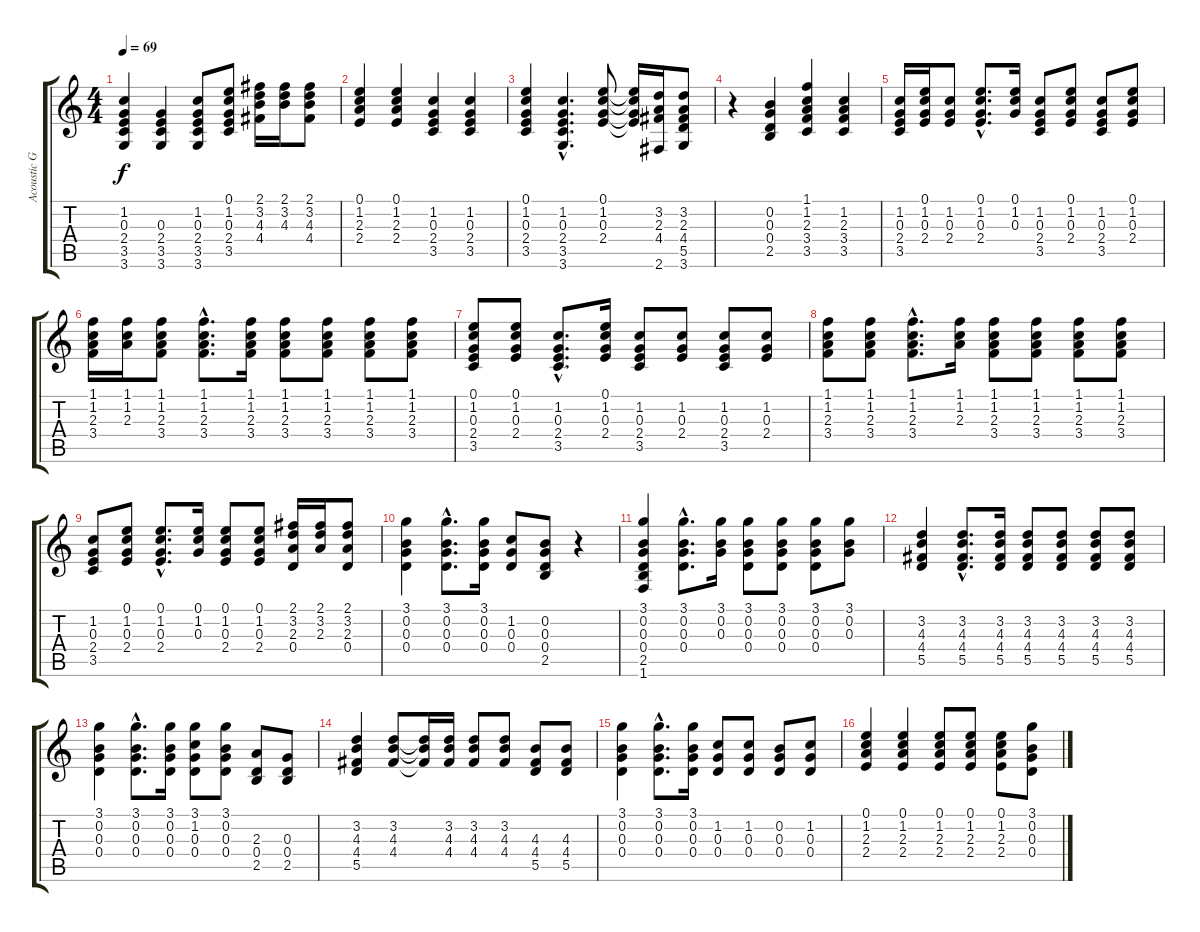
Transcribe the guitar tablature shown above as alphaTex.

\track ("Acoustic Guitar" "Acoustic G") {instrument acousticguitarsteel}
\staff {score tabs}
\tuning (E4 B3 G3 D3 A2 E2) {hide}
\ts (4 4)
\tempo 69
\clef g2
\ks c
(1.2 0.3 2.4 3.5 3.6).4{dy f} (0.3 2.4 3.5 3.6).4 (1.2 0.3 2.4 3.5 3.6).8 (0.1 1.2 0.3 2.4 3.5).8 (2.1 3.2 4.3 4.4).16 (2.1 3.2 4.3).16 (2.1 3.2 4.3 4.4).8 |
(0.1 1.2 2.3 2.4).4 (0.1 1.2 2.3 2.4).4 (1.2 0.3 2.4 3.5).4 (1.2 0.3 2.4 3.5).4 |
(0.1 1.2 0.3 2.4 3.5).4 (1.2{hac} 0.3{hac} 2.4{hac} 3.5{hac} 3.6{hac}).4{d} (0.1 1.2 0.3 2.4).8 (0.1{t} 1.2{t} 0.3{t} 2.4{t}).16 (3.2 2.3 4.4 2.6).16 (3.2 2.3 4.4 5.5 3.6).8 |
r.4 (0.2 0.3 0.4 2.5).4 (1.1 1.2 2.3 3.4 3.5).4 (1.2 2.3 3.4 3.5).4 |
(1.2 0.3 2.4 3.5).16 (0.1 1.2 0.3 2.4).16 (1.2 0.3 2.4).8 (0.1{hac} 1.2{hac} 0.3{hac} 2.4{hac}).8{d} (0.1 1.2 0.3).16 (1.2 0.3 2.4 3.5).8 (0.1 1.2 0.3 2.4).8 (1.2 0.3 2.4 3.5).8 (0.1 1.2 0.3 2.4).8 |
(1.1 1.2 2.3 3.4).16 (1.1 1.2 2.3).16 (1.1 1.2 2.3 3.4).8 (1.1{hac} 1.2{hac} 2.3{hac} 3.4{hac}).8{d} (1.1 1.2 2.3 3.4).16 (1.1 1.2 2.3 3.4).8 (1.1 1.2 2.3 3.4).8 (1.1 1.2 2.3 3.4).8 (1.1 1.2 2.3 3.4).8 |
(0.1 1.2 0.3 2.4 3.5).8 (0.1 1.2 0.3 2.4).8 (1.2{hac} 0.3{hac} 2.4{hac} 3.5{hac}).8{d} (0.1 1.2 0.3 2.4).16 (1.2 0.3 2.4 3.5).8 (1.2 0.3 2.4).8 (1.2 0.3 2.4 3.5).8 (1.2 0.3 2.4).8 |
(1.1 1.2 2.3 3.4).8 (1.1 1.2 2.3 3.4).8 (1.1{hac} 1.2{hac} 2.3{hac} 3.4{hac}).8{d} (1.1 1.2 2.3).16 (1.1 1.2 2.3 3.4).8 (1.1 1.2 2.3 3.4).8 (1.1 1.2 2.3 3.4).8 (1.1 1.2 2.3 3.4).8 |
(1.2 0.3 2.4 3.5).8 (0.1 1.2 0.3 2.4).8 (0.1{hac} 1.2{hac} 0.3{hac} 2.4{hac}).8{d} (0.1 1.2 0.3).16 (0.1 1.2 0.3 2.4).8 (0.1 1.2 0.3 2.4).8 (2.1 3.2 2.3 0.4).16 (2.1 3.2 2.3).16 (2.1 3.2 2.3 0.4).8 |
(3.1 0.2 0.3 0.4).4 (3.1{hac} 0.2{hac} 0.3{hac} 0.4{hac}).8{d} (3.1 0.2 0.3 0.4).16 (1.2 0.3 0.4).8 (0.2 0.3 0.4 2.5).8 r.4 |
(3.1 0.2 0.3 0.4 2.5 1.6).4 (3.1{hac} 0.2{hac} 0.3{hac} 0.4{hac}).8{d} (3.1 0.2 0.3).16 (3.1 0.2 0.3 0.4).8 (3.1 0.2 0.3 0.4).8 (3.1 0.2 0.3 0.4).8 (3.1 0.2 0.3).8 |
(3.2 4.3 4.4 5.5).4 (3.2{hac} 4.3{hac} 4.4{hac} 5.5{hac}).8{d} (3.2 4.3 4.4 5.5).16 (3.2 4.3 4.4 5.5).8 (3.2 4.3 4.4 5.5).8 (3.2 4.3 4.4 5.5).8 (3.2 4.3 4.4 5.5).8 |
(3.1 0.2 0.3 0.4).4 (3.1{hac} 0.2{hac} 0.3{hac} 0.4{hac}).8{d} (3.1 0.2 0.3 0.4).16 (3.1 1.2 0.3 0.4).8 (3.1 0.2 0.3 0.4).8 (2.3 0.4 2.5).8 (0.3 0.4 2.5).8 |
(3.2 4.3 4.4 5.5).4 (3.2 4.3 4.4).8 (3.2{t} 4.3{t} 4.4{t}).16 (3.2 4.3 4.4).16 (3.2 4.3 4.4).8 (3.2 4.3 4.4).8 (4.3 4.4 5.5).8 (4.3 4.4 5.5).8 |
(3.1 0.2 0.3 0.4).4 (3.1{hac} 0.2{hac} 0.3{hac} 0.4{hac}).8{d} (3.1 0.2 0.3 0.4).16 (1.2 0.3 0.4).8 (1.2 0.3 0.4).8 (0.2 0.3 0.4).8 (1.2 0.3 0.4).8 |
(0.1 1.2 2.3 2.4).4 (0.1 1.2 2.3 2.4).4 (0.1 1.2 2.3 2.4).8 (0.1 1.2 2.3 2.4).8 (0.1 1.2 2.3 2.4).8 (3.1 0.2 0.3 0.4).8
